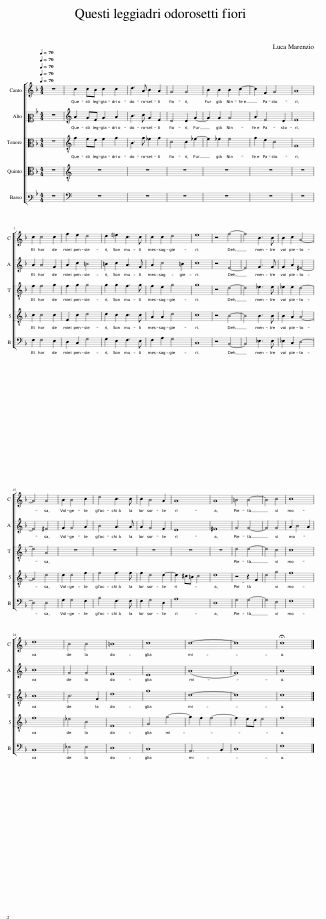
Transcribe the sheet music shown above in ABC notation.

X:1
%%score [ 1 2 [ 3 4 ] 5 ]
L:1/8
Q:1/4=70
M:4/4
I:linebreak $
K:F
V:1 treble
V:2 alto2
V:3 alto
V:4 alto
V:5 bass3
V:1
 z8 | c2 cB c2 c2 | d3 A B2 A2 | G4 G4 | B2 B2 B2 c2- | %5
 c2 F2 G4 | A8 |$ c2 c4 c2 | f2 e2 d4 | d2 !courtesy!=e2 c3 c | %10
 c2 c2 d4 | e8 | z4 f4- | f4 B3 B | B2 c2 A4- |$ %15
 A4 A4 | B2 B4 c2 | d4 c3 c | c2 B4 A2 | A8 | %20
 A8 | =B4 B4- | B4 c4 | c8 |$ d8 | %25
 B4 B4 | =B8 | c8 | c8- | c8 | %30
 !fermata!c8 |] %31
V:2
 z8 | A2 GF G2 A2 | B3 c G2 F2 | E4 E2 G2- | G2 G2 G4 | %5
 A2 F4 E2 | F8 |$ A2 A4 G2 | A2 c2 =B4 | =B2 c2 A3 G | %10
 A2 c4 =B2 | c8 | z4 F4- | F4 G3 G | G2 A2 ^F4- |$ %15
 F4 ^F4 | G2 G4 A2 | B4 A3 A | A2 G4 F2 | E8 | %20
 ^F8 | G4 G4- | G4 G4 | A2 B4 A2 |$ B8 | %25
 G4 G4 | F8 | E8 | (A8 | G8) | %30
 A8 |] %31
V:3
 z8 | F2 ED E2 F2 | B,3 F _E2 F2 | C4 C2 _E2- | E2 _E2 E4 | %5
 F2 D2 C4 | F,8 |$ F2 F4 G2 | F2 G2 G4 | G2 G2 F3 G | %10
 F2 E2 G4 | G8 | z4 D4- | D4 _E3 E | _E2 E2 D4- |$ %15
 D4 A,4 | z8 | z8 | z8 | z8 | %20
 z8 | D4 D4- | D4 C4 | C8 |$ B,8 | %25
 B,6 G,2 | D8 | G8 | C8- | C8 | %30
 C8 |] %31
V:4
 z8 | z8 | z8 | z8 | z8 | %5
 z8 | z8 |$ C2 C4 C2 | F,2 C2 D4 | D2 C2 C3 C | %10
 A,2 A,2 D4 | C8 | z4 B,4- | B,4 B,3 B, | B,2 A,2 A,4- |$ %15
 A,4 D4 | D2 D4 F2 | F4 F3 F | F2 D4 D2- | D2 ^C=B, C4 | %20
 D8 | z4 z2 G,2 | D4 G4 | F8 |$ F8 | %25
 _E4 B,4 | F,8 | G,4 G4- | G2 F2 F4- | F2 ED E4 | %30
 F8 |] %31
V:5
 z8 | z8 | z8 | z8 | z8 | %5
 z8 | z8 |$ F,2 F,4 E,2 | D,2 C,2 G,4 | G,2 E,2 F,3 E, | %10
 F,2 A,2 G,4 | C,8 | z4 B,,4- | B,,4 _E,3 E, | _E,2 C,2 D,4- |$ %15
 D,4 D,4 | G,2 G,4 F,2 | B,4 F,3 F, | F,2 G,4 D,2 | A,8 | %20
 D,8 | G,4 G,4- | G,4 E,4 | F,8 |$ B,,8 | %25
 _E,4 E,4 | D,8 | C,8 | A,,6 B,,2 | C,8 | %30
 F,8 |] %31
